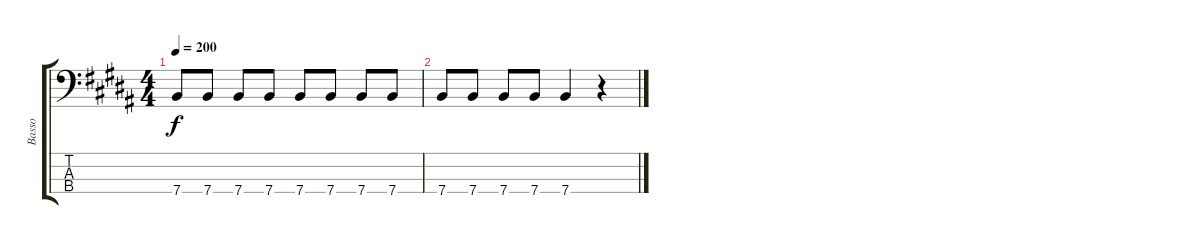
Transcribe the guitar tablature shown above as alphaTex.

\track ("Basso" "Basso") {instrument electricbasspick}
\staff {score tabs}
\tuning (G2 D2 A1 E1) {hide}
\ts (4 4)
\tempo 200
\clef f4
\ks b
7.4.8{dy f} 7.4.8 7.4.8 7.4.8 7.4.8 7.4.8 7.4.8 7.4.8 |
7.4.8 7.4.8 7.4.8 7.4.8 7.4.4 r.4
